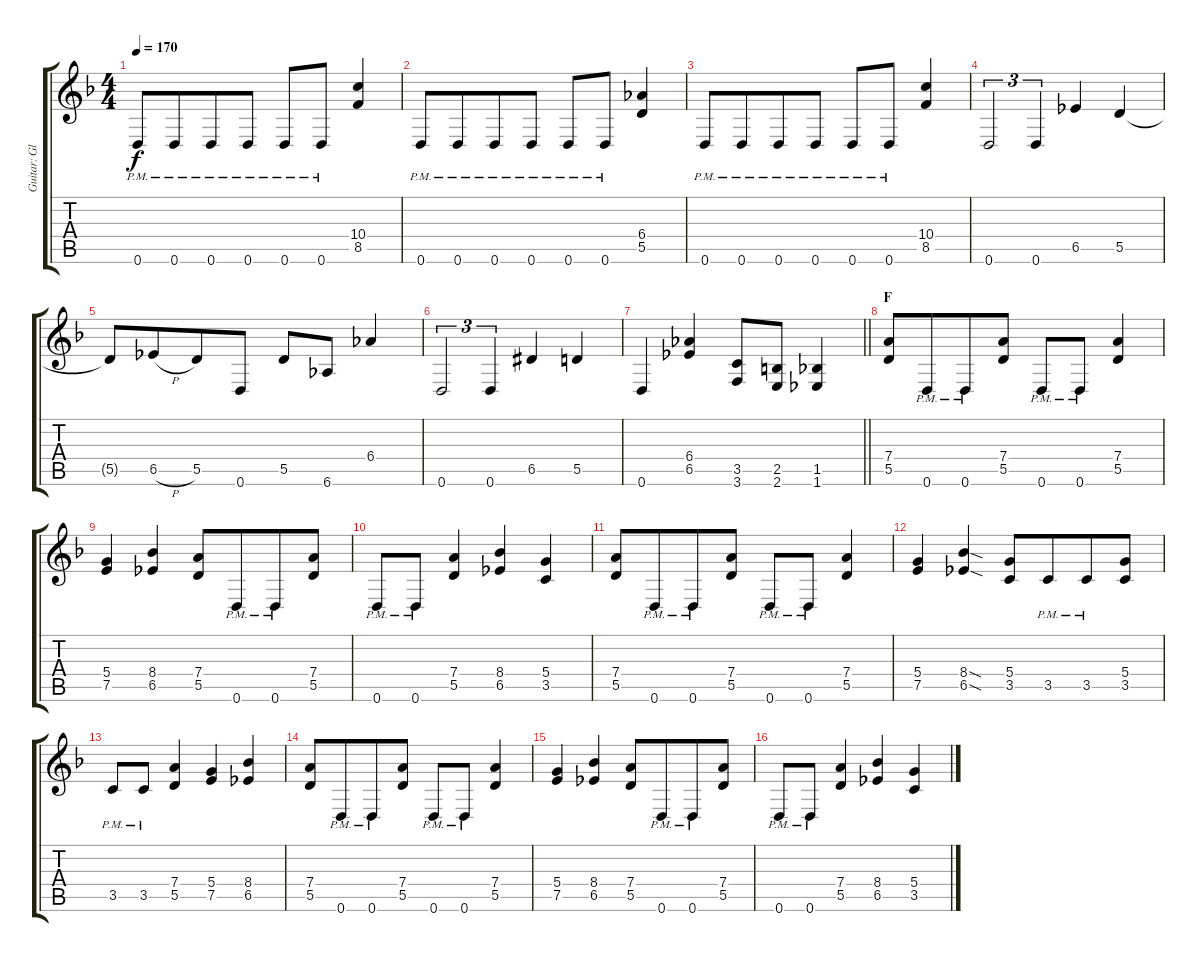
\track ("Guitar: Glenn" "Guitar: Gl") {instrument distortionguitar}
\staff {score tabs}
\tuning (E4 B3 G3 D3 A2 D2) {hide}
\ts (4 4)
\tempo 170
\clef g2
\ks f
0.6{pm}.8{dy f} 0.6{pm}.8{beam merge} 0.6{pm}.8 0.6{pm}.8 0.6{pm}.8 0.6{pm}.8{beam merge} (10.4 8.5).4 |
0.6{pm}.8 0.6{pm}.8{beam merge} 0.6{pm}.8 0.6{pm}.8 0.6{pm}.8 0.6{pm}.8{beam merge} (6.4 5.5).4 |
0.6{pm}.8 0.6{pm}.8{beam merge} 0.6{pm}.8 0.6{pm}.8 0.6{pm}.8 0.6{pm}.8{beam merge} (10.4 8.5).4 |
0.6.2{tu (3 2)} 0.6.4{tu (3 2)} 6.5.4 5.5.4 |
5.5{t}.8 6.5{h}.8{beam merge} 5.5.8 0.6.8 5.5.8 6.6.8 6.4.4 |
0.6.2{tu (3 2)} 0.6.4{tu (3 2)} 6.5{acc #}.4 5.5.4 |
\barLineRight lightlight
0.6.4 (6.4 6.5).4{beam merge} (3.5 3.6).8 (2.5 2.6).8 (1.5 1.6).4 |
\section ("" "F")
(7.4 5.5).8 0.6{pm}.8{beam merge} 0.6{pm}.8 (7.4 5.5).8 0.6{pm}.8 0.6{pm}.8 (7.4 5.5).4 |
(5.4 7.5).4 (8.4 6.5).4 (7.4 5.5).8 0.6{pm}.8{beam merge} 0.6{pm}.8 (7.4 5.5).8 |
0.6{pm}.8 0.6{pm}.8 (7.4 5.5).4 (8.4 6.5).4 (5.4 3.5).4 |
(7.4 5.5).8 0.6{pm}.8{beam merge} 0.6{pm}.8 (7.4 5.5).8 0.6{pm}.8 0.6{pm}.8 (7.4 5.5).4 |
(5.4 7.5).4 (8.4{sod} 6.5{sod}).4 (5.4 3.5).8 3.5{pm}.8{beam merge} 3.5{pm}.8 (5.4 3.5).8 |
3.5{pm}.8 3.5{pm}.8 (7.4 5.5).4 (5.4 7.5).4 (8.4 6.5).4 |
(7.4 5.5).8 0.6{pm}.8{beam merge} 0.6{pm}.8 (7.4 5.5).8 0.6{pm}.8 0.6{pm}.8 (7.4 5.5).4 |
(5.4 7.5).4 (8.4 6.5).4 (7.4 5.5).8 0.6{pm}.8{beam merge} 0.6{pm}.8 (7.4 5.5).8 |
0.6{pm}.8 0.6{pm}.8 (7.4 5.5).4 (8.4 6.5).4 (5.4 3.5).4
